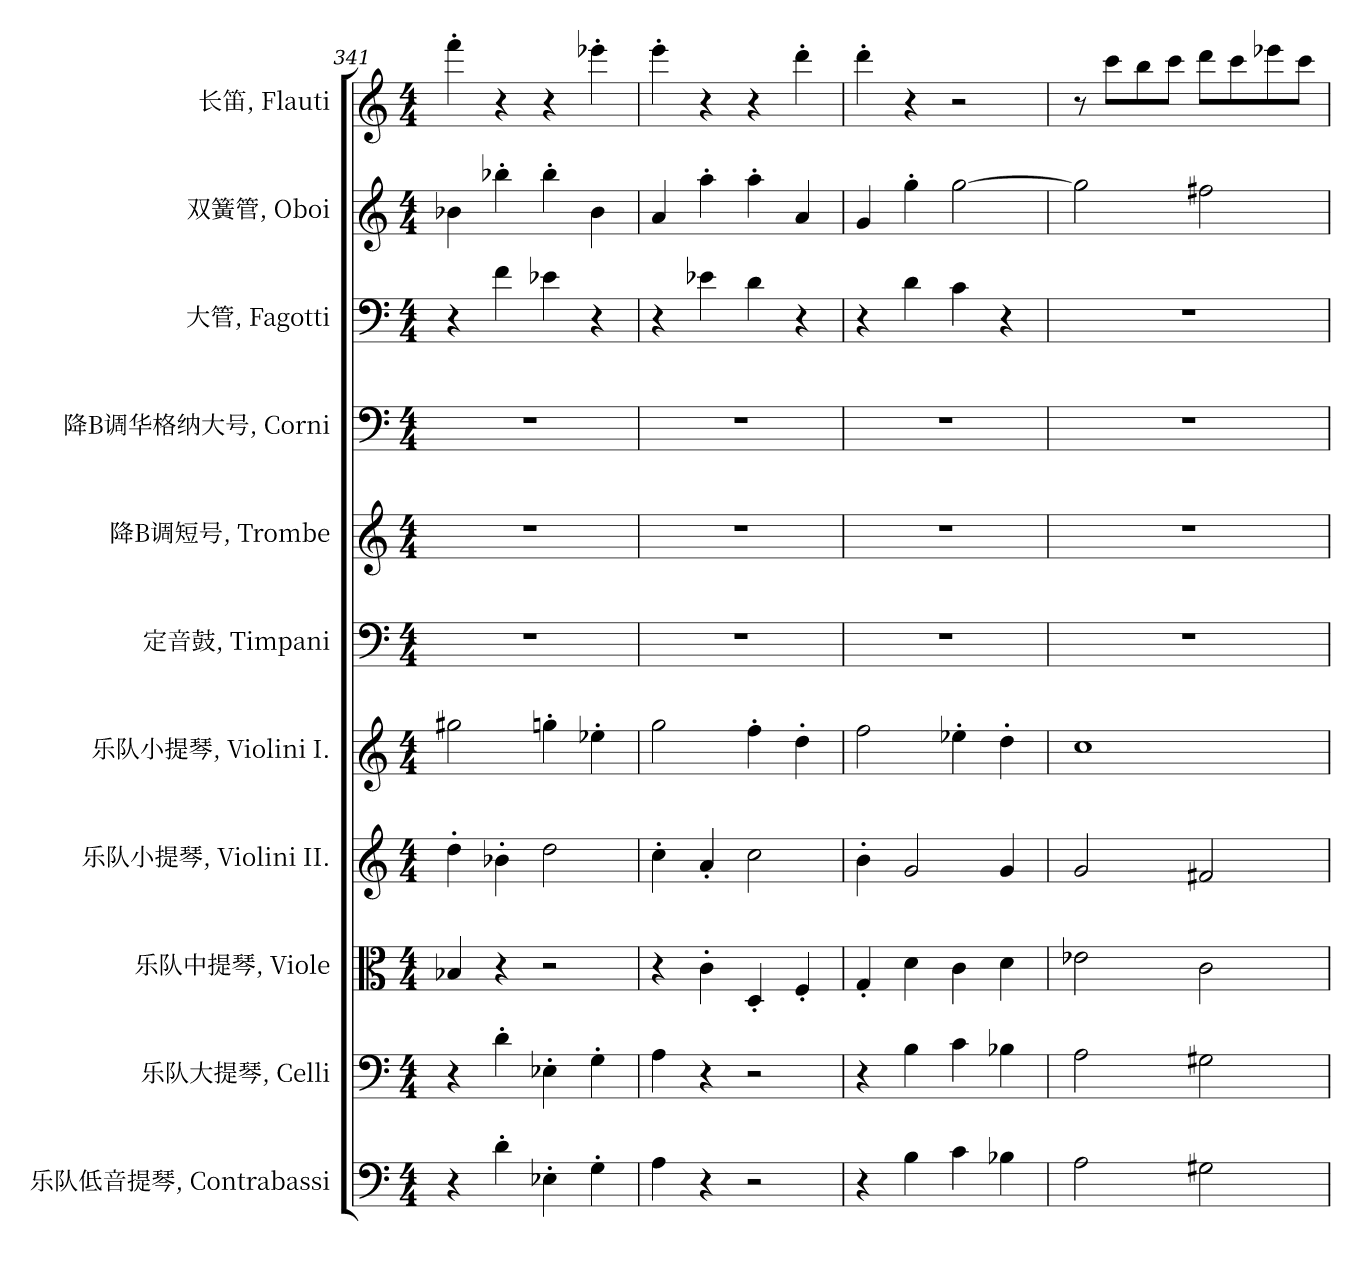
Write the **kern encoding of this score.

**kern	**kern	**kern	**kern	**kern	**kern	**kern	**kern	**kern	**kern	**kern
*part11	*part10	*part9	*part8	*part7	*part6	*part5	*part4	*part3	*part2	*part1
*staff11	*staff10	*staff9	*staff8	*staff7	*staff6	*staff5	*staff4	*staff3	*staff2	*staff1
*I"乐队低音提琴, Contrabassi	*I"乐队大提琴, Celli	*I"乐队中提琴, Viole	*I"乐队小提琴, Violini II.	*I"乐队小提琴, Violini I.	*I"定音鼓, Timpani	*I"降B调短号, Trombe	*I"降B调华格纳大号, Corni	*I"大管, Fagotti	*I"双簧管, Oboi	*I"长笛, Flauti
*I'Cbs.	*	*	*	*	*I'Timp.	*	*	*	*I'Ob.	*I'Fl.
*clefF4	*clefF4	*clefC3	*clefG2	*clefG2	*clefF4	*clefG2	*clefF4	*clefF4	*clefG2	*clefG2
*ITrd7c12	*	*	*	*	*	*ITrd1c2	*ITrd1c2	*	*	*
*k[]	*k[]	*k[]	*k[]	*k[]	*k[]	*k[b-e-]	*k[b-e-]	*k[]	*k[]	*k[]
*M4/4	*M4/4	*M4/4	*M4/4	*M4/4	*M4/4	*M4/4	*M4/4	*M4/4	*M4/4	*M4/4
=341	=341	=341	=341	=341	=341	=341	=341	=341	=341	=341
4r	4r	4B-X/	4dd'\	2gg#X\	1r	1r	1r	4r	4b-X\	4fff'\
4D'\	4d'\	4r	4b-X'\	.	.	.	.	4f\	4bb-X'\	4r
4EE-X'\	4E-X'\	2r	2dd\	4ggn'\	.	.	.	4e-X\	4bb-'\	4r
4GG'\	4G'\	.	.	4ee-X'\	.	.	.	4r	4b-\	4eee-X'\
=342	=342	=342	=342	=342	=342	=342	=342	=342	=342	=342
4AA\	4A\	4r	4cc'\	2gg\	1r	1r	1r	4r	4a/	4eee'\
4r	4r	4c'\	4a'/	.	.	.	.	4e-X\	4aa'\	4r
2r	2r	4D'/	2cc\	4ff'\	.	.	.	4d\	4aa'\	4r
.	.	4F'/	.	4dd'\	.	.	.	4r	4a/	4ddd'\
=343	=343	=343	=343	=343	=343	=343	=343	=343	=343	=343
4r	4r	4G'/	4b'\	2ff\	1r	1r	1r	4r	4g/	4ddd'\
4BB\	4B\	4d\	2g/	.	.	.	.	4d\	4gg'\	4r
4C\	4c\	4c\	.	4ee-X'\	.	.	.	4c\	[2gg\	2r
4BB-X\	4B-X\	4d\	4g/	4dd'\	.	.	.	4r	.	.
!!LO:PB:g=z
=344	=344	=344	=344	=344	=344	=344	=344	=344	=344	=344
2AA\	2A\	2e-X\	2g/	1cc	1r	1r	1r	1r	2gg\]	8r
.	.	.	.	.	.	.	.	.	.	8ccc\L
.	.	.	.	.	.	.	.	.	.	8bb\
.	.	.	.	.	.	.	.	.	.	8ccc\J
2GG#X\	2G#X\	2c\	2f#X/	.	.	.	.	.	2ff#X\	8ddd\L
.	.	.	.	.	.	.	.	.	.	8ccc\
.	.	.	.	.	.	.	.	.	.	8eee-X\
.	.	.	.	.	.	.	.	.	.	8ccc\J
=	=	=	=	=	=	=	=	=	=	=
*-	*-	*-	*-	*-	*-	*-	*-	*-	*-	*-
